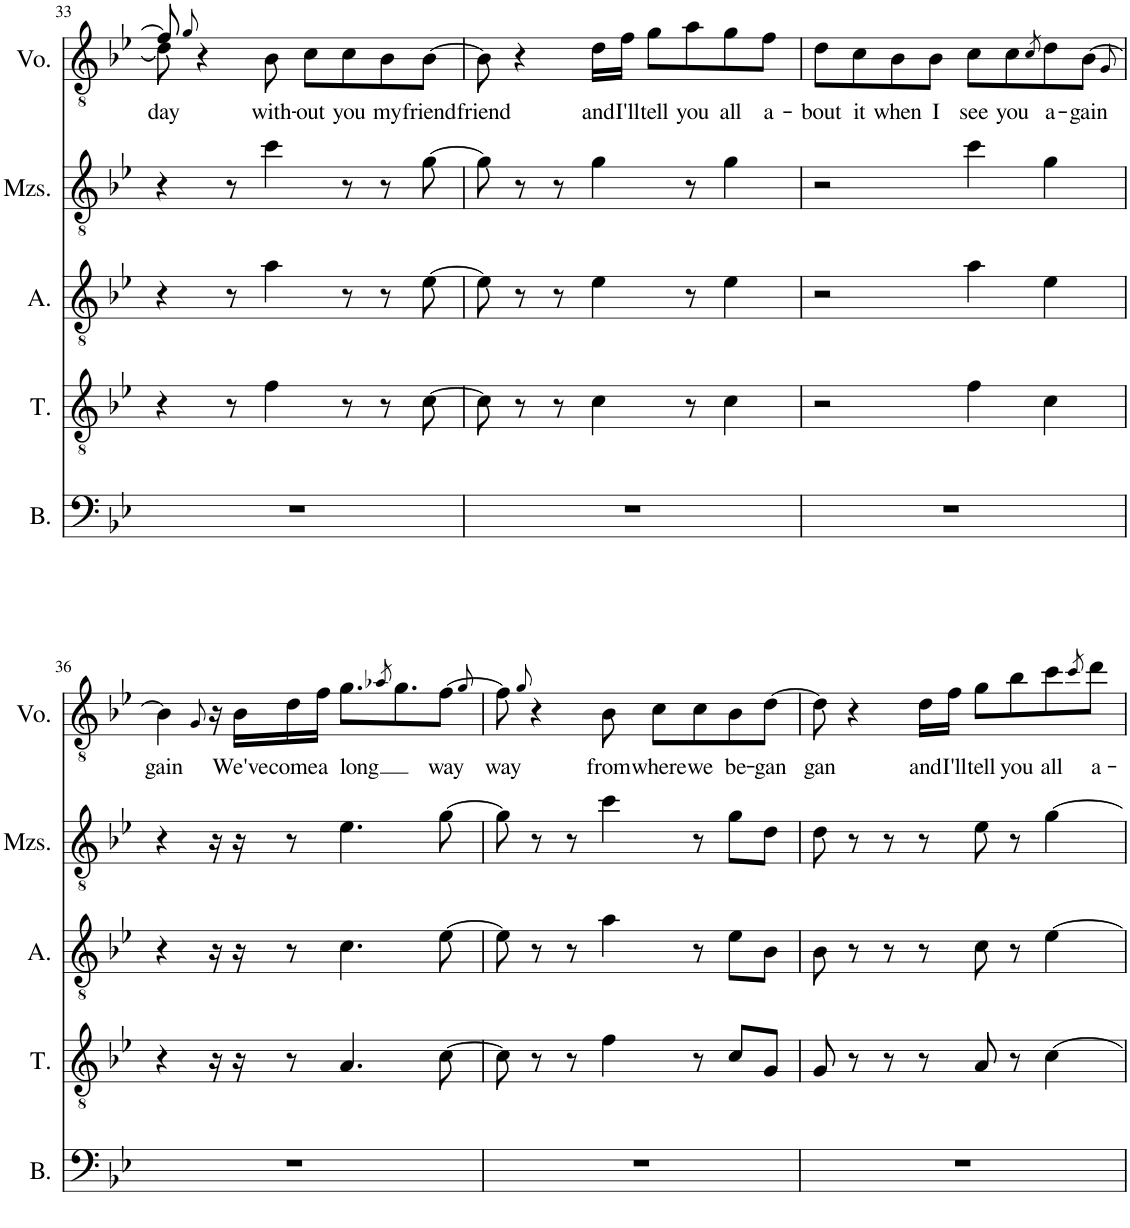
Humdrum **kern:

**kern	**kern	**kern	**kern	**kern	**text
*part5	*part4	*part3	*part2	*part1	*part1
*staff5	*staff4	*staff3	*staff2	*staff1	*staff1
*I"バス	*I"テナー	*I"アルト	*I"メゾソプラノ	*I"ボーカル	*
!!LO:PB:g=z
*clefF4	*clefGv2	*clefGv2	*clefGv2	*clefGv2	*
*k[b-e-]	*k[b-e-]	*k[b-e-]	*k[b-e-]	*k[b-e-]	*
*M4/4	*M4/4	*M4/4	*M4/4	*M4/4	*
=33	=33	=33	=33	=33	=33
!	!	!	!	!	!LO:LY:b
*	*	*	*	*^	*
1r	4r	4r	4r	8f/]	8d\]	day
.	.	.	.	8qg/	.	.
.	.	.	.	4r	2..ryy	.
.	8r	8r	8r	.	.	.
!	!	!	!	!	!	!LO:LY:b
.	4f\	4a\	4cc\	8B-\	.	with-
!	!	!	!	!	!	!LO:LY:b
.	.	.	.	8c\L	.	-out
!	!	!	!	!	!	!LO:LY:b
.	8r	8r	8r	8c\	.	you
!	!	!	!	!	!	!LO:LY:b
.	8r	8r	8r	8B-\	.	my
!	!	!	!	!	!	!LO:LY:b
.	[8c\	[8e-\	[8g\	[8B-\J	.	friend
*	*	*	*	*v	*v	*
=34	=34	=34	=34	=34	=34
!	!	!	!	!	!LO:LY:b
1r	8c\]	8e-\]	8g\]	8B-\]	friend
.	8r	8r	8r	4r	.
.	8r	8r	8r	.	.
!	!	!	!	!	!LO:LY:b
.	4c\	4e-\	4g\	16d\LL	and
!	!	!	!	!	!LO:LY:b
.	.	.	.	16f\JJ	I'll
!	!	!	!	!	!LO:LY:b
.	.	.	.	8g\L	tell
!	!	!	!	!	!LO:LY:b
.	8r	8r	8r	8a\	you
!	!	!	!	!	!LO:LY:b
.	4c\	4e-\	4g\	8g\	all
!	!	!	!	!	!LO:LY:b
.	.	.	.	8f\J	a-
=35	=35	=35	=35	=35	=35
!	!	!	!	!	!LO:LY:b
1r	2r	2r	2r	8d\L	-bout
!	!	!	!	!	!LO:LY:b
.	.	.	.	8c\	it
!	!	!	!	!	!LO:LY:b
.	.	.	.	8B-\	when
!	!	!	!	!	!LO:LY:b
.	.	.	.	8B-\J	I
!	!	!	!	!	!LO:LY:b
.	4f\	4a\	4cc\	8c\L	see
!	!	!	!	!	!LO:LY:b
.	.	.	.	8c\	you
.	.	.	.	8qc/	.
!	!	!	!	!	!LO:LY:b
.	4c\	4e-\	4g\	8d\	a-
!	!	!	!	!	!LO:LY:b
.	.	.	.	[8B-\J	-gain
.	.	.	.	8qG/	.
!!LO:LB:g=z
=36	=36	=36	=36	=36	=36
!	!	!	!	!	!LO:LY:b
1r	4r	4r	4r	4B-\]	-gain
.	.	.	.	8qG/	.
.	16r	16r	16r	16r	.
!	!	!	!	!	!LO:LY:b
.	16r	16r	16r	16B-\LL	We've
!	!	!	!	!	!LO:LY:b
.	8r	8r	8r	16d\	come
!	!	!	!	!	!LO:LY:b
.	.	.	.	16f\JJ	a
!	!	!	!	!	!LO:LY:b
.	4.A/	4.c\	4.e-\	8.g\L	long
.	.	.	.	8qa-X/	.
.	.	.	.	8.g\	.
!	!	!	!	!	!LO:LY:b
.	[8c\	[8e-\	[8g\	[8f\J	way
.	.	.	.	8qg/	.
=37	=37	=37	=37	=37	=37
!	!	!	!	!	!LO:LY:b
1r	8c\]	8e-\]	8g\]	8f\]	way
.	.	.	.	8qg/	.
.	8r	8r	8r	4r	.
.	8r	8r	8r	.	.
!	!	!	!	!	!LO:LY:b
.	4f\	4a\	4cc\	8B-\	from
!	!	!	!	!	!LO:LY:b
.	.	.	.	8c\L	where
!	!	!	!	!	!LO:LY:b
.	8r	8r	8r	8c\	we
!	!	!	!	!	!LO:LY:b
.	8c/L	8e-\L	8g\L	8B-\	be-
!	!	!	!	!	!LO:LY:b
.	8G/J	8B-\J	8d\J	[8d\J	-gan
=38	=38	=38	=38	=38	=38
!	!	!	!	!	!LO:LY:b
1r	8G/	8B-\	8d\	8d\]	-gan
.	8r	8r	8r	4r	.
.	8r	8r	8r	.	.
!	!	!	!	!	!LO:LY:b
.	8r	8r	8r	16d\LL	and
!	!	!	!	!	!LO:LY:b
.	.	.	.	16f\JJ	I'll
!	!	!	!	!	!LO:LY:b
.	8A/	8c\	8e-\	8g\L	tell
!	!	!	!	!	!LO:LY:b
.	8r	8r	8r	8b-\	you
!	!	!	!	!	!LO:LY:b
.	[4c\	[4e-\	[4g\	8cc\	all
.	.	.	.	8qcc/	.
!	!	!	!	!	!LO:LY:b
.	.	.	.	8dd\J	a-
=	=	=	=	=	=
*-	*-	*-	*-	*-	*-
